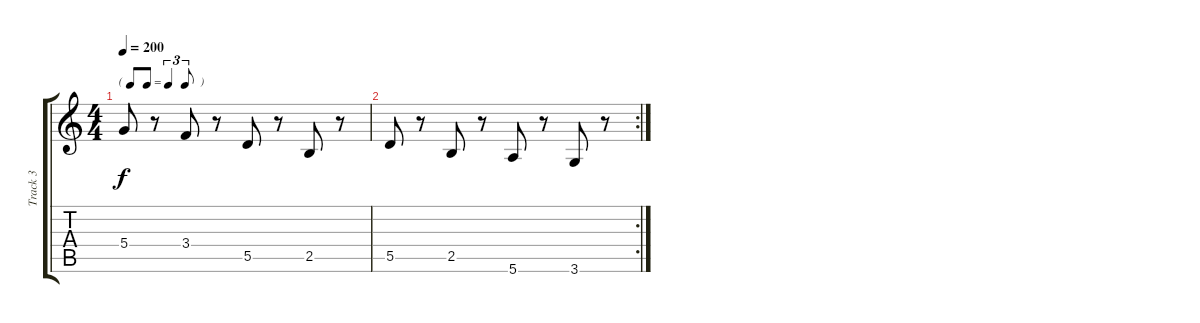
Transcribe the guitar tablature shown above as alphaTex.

\track ("Track 3" "Track 3") {instrument acousticbass}
\staff {score tabs}
\tuning (E4 B3 G3 D3 A2 E2) {hide}
\ts (4 4)
\tf triplet8th
\tempo 200
\clef g2
\ks c
5.4.8{dy f} r.8 3.4.8 r.8 5.5.8 r.8 2.5.8 r.8 |
\rc 2
5.5.8 r.8 2.5.8 r.8 5.6.8 r.8 3.6.8 r.8
